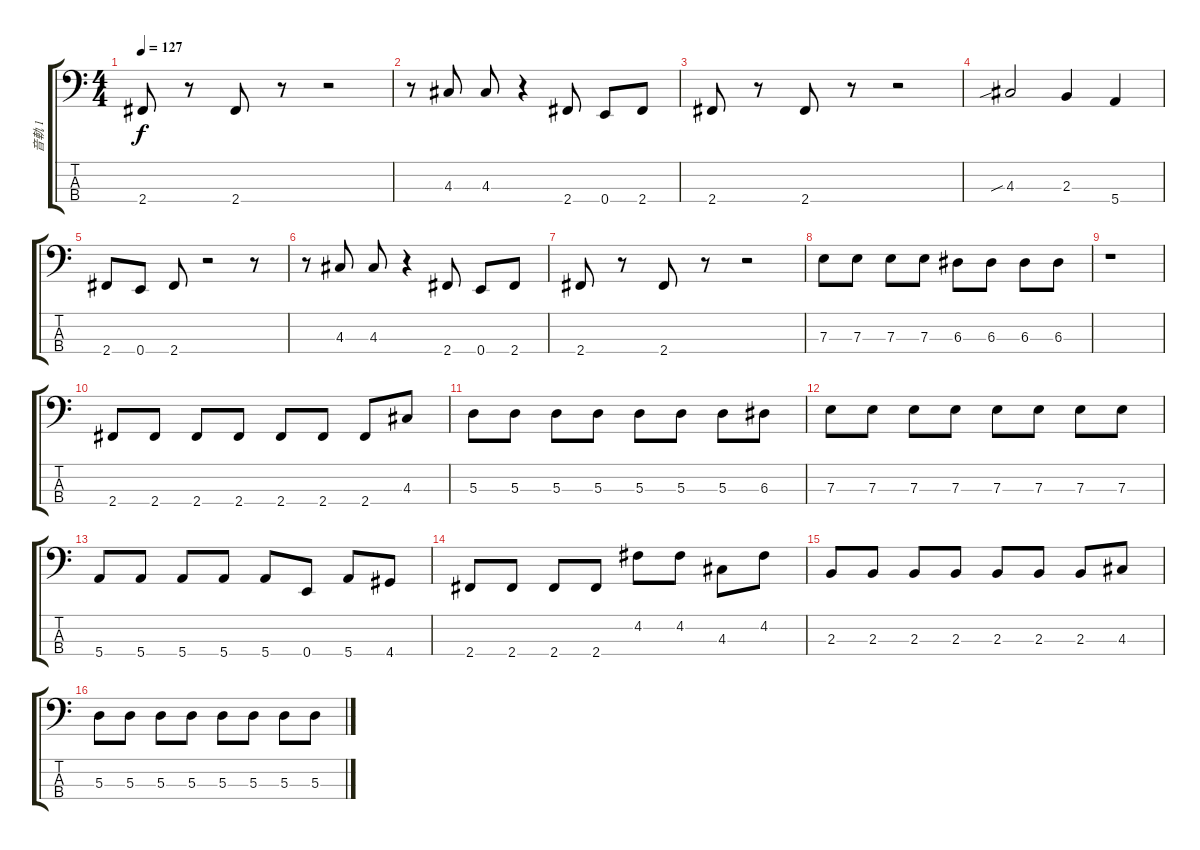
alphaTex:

\track ("音軌 1" "音軌 1") {instrument electricbassfinger}
\staff {score tabs}
\tuning (G2 D2 A1 E1) {hide}
\ts (4 4)
\tempo 127
\clef f4
\ks c
2.4.8{dy f} r.8 2.4.8 r.8 r.2 |
r.8 4.3.8 4.3.8 r.4 2.4.8 0.4.8 2.4.8 |
2.4.8 r.8 2.4.8 r.8 r.2 |
4.3{sib}.2 2.3.4 5.4.4 |
2.4.8 0.4.8 2.4.8 r.2 r.8 |
r.8 4.3.8 4.3.8 r.4 2.4.8 0.4.8 2.4.8 |
2.4.8 r.8 2.4.8 r.8 r.2 |
7.3.8 7.3.8 7.3.8 7.3.8 6.3.8 6.3.8 6.3.8 6.3.8 |
r.1 |
2.4.8 2.4.8 2.4.8 2.4.8 2.4.8 2.4.8 2.4.8 4.3.8 |
5.3.8 5.3.8 5.3.8 5.3.8 5.3.8 5.3.8 5.3.8 6.3.8 |
7.3.8 7.3.8 7.3.8 7.3.8 7.3.8 7.3.8 7.3.8 7.3.8 |
5.4.8 5.4.8 5.4.8 5.4.8 5.4.8 0.4.8 5.4.8 4.4.8 |
2.4.8 2.4.8 2.4.8 2.4.8 4.2.8 4.2.8 4.3.8 4.2.8 |
2.3.8 2.3.8 2.3.8 2.3.8 2.3.8 2.3.8 2.3.8 4.3.8 |
5.3.8 5.3.8 5.3.8 5.3.8 5.3.8 5.3.8 5.3.8 5.3.8
